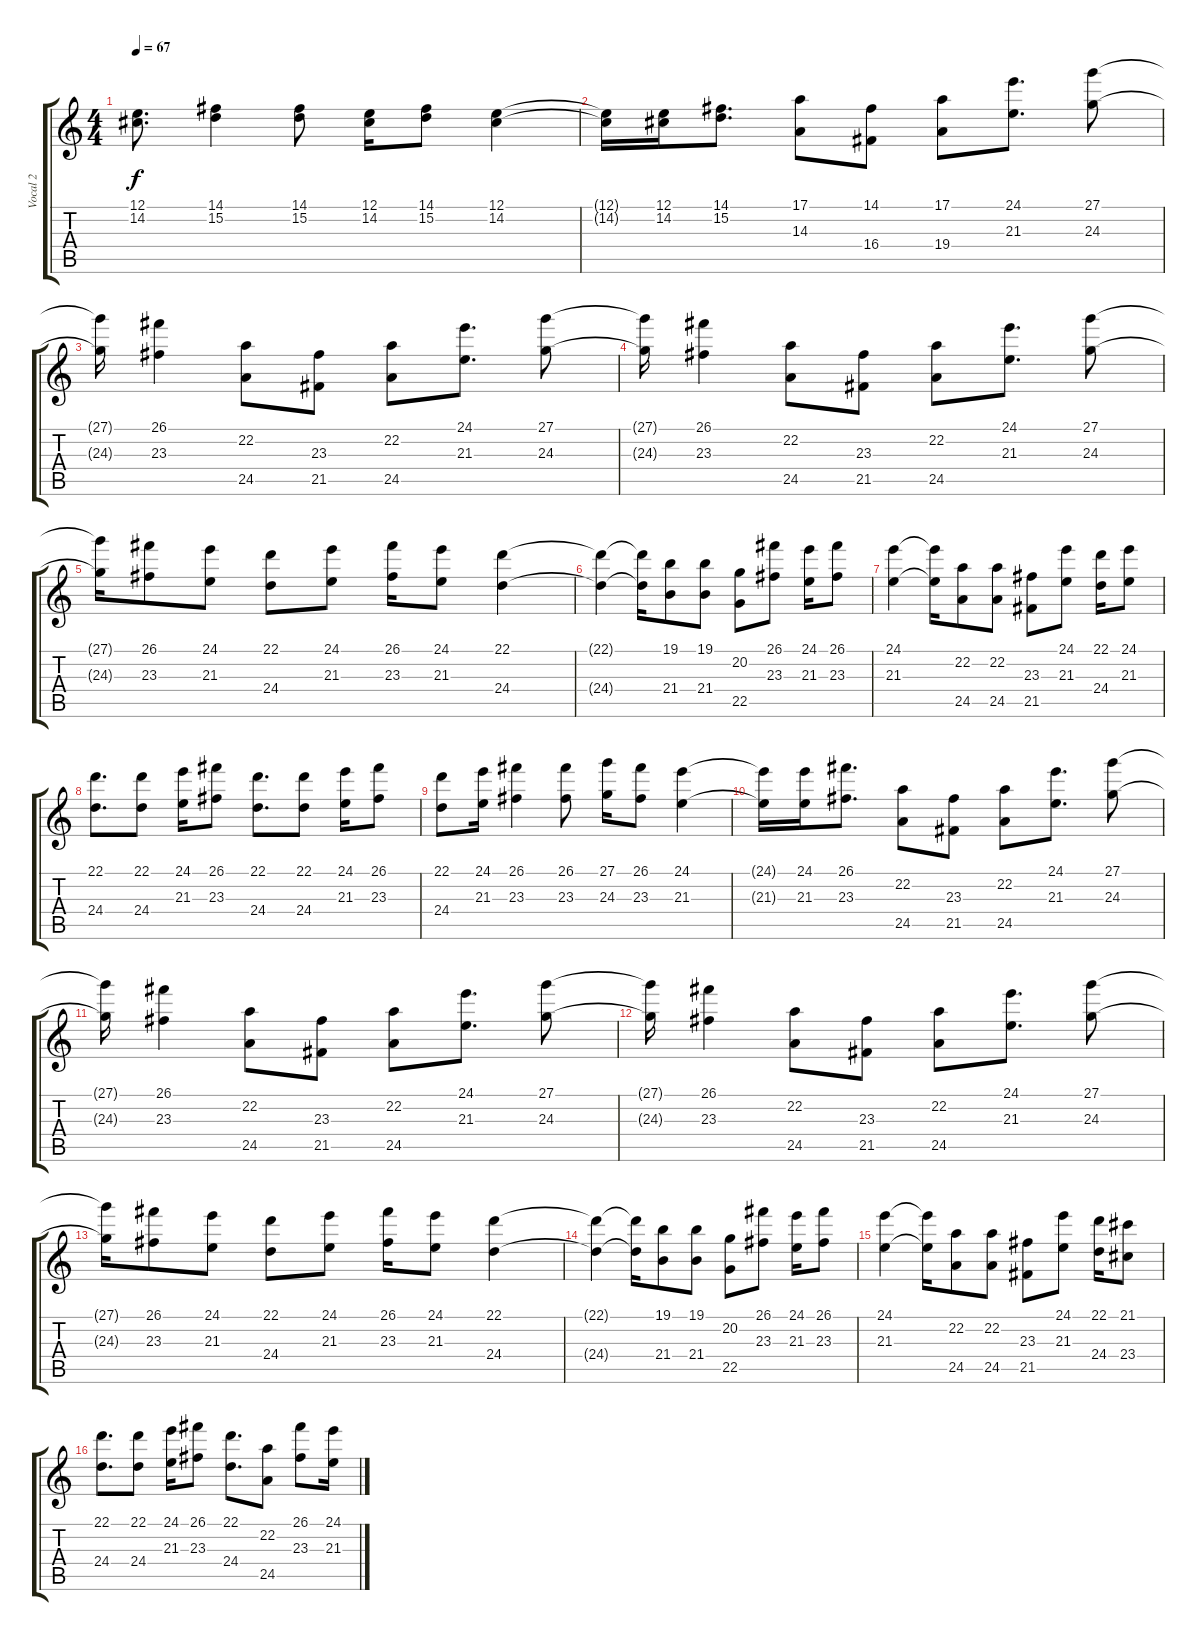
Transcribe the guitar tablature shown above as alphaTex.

\track ("Vocal 2" "Vocal 2") {instrument panflute}
\staff {score tabs}
\tuning (E4 B3 G3 D3 A2 E2) {hide}
\ts (4 4)
\tempo 67
\clef g2
\ks c
(12.1 14.2).8{d dy f} (14.1 15.2).4 (14.1 15.2).8 (12.1 14.2).16 (14.1 15.2).8 (12.1 14.2).4 |
(12.1{t} 14.2{t}).16 (12.1 14.2).16 (14.1 15.2).8{d} (17.1 14.3).8 (14.1 16.4).8 (17.1 19.4).8 (24.1 21.3).8{d} (27.1 24.3).8 |
(27.1{t} 24.3{t}).16 (26.1 23.3).4 (22.2 24.5).8 (23.3 21.5).8 (22.2 24.5).8 (24.1 21.3).8{d} (27.1 24.3).8 |
(27.1{t} 24.3{t}).16 (26.1 23.3).4 (22.2 24.5).8 (23.3 21.5).8 (22.2 24.5).8 (24.1 21.3).8{d} (27.1 24.3).8 |
(27.1{t} 24.3{t}).16 (26.1 23.3).8 (24.1 21.3).8 (22.1 24.4).8 (24.1 21.3).8 (26.1 23.3).16 (24.1 21.3).8 (22.1 24.4).4 |
(22.1{t} 24.4{t}).4 (22.1{t} 24.4{t}).16 (19.1 21.4).8 (19.1 21.4).8 (20.2 22.5).8 (26.1 23.3).8 (24.1 21.3).16 (26.1 23.3).8 |
(24.1 21.3).4 (24.1{t} 21.3{t}).16 (22.2 24.5).8 (22.2 24.5).8 (23.3 21.5).8 (24.1 21.3).8 (22.1 24.4).16 (24.1 21.3).8 |
(22.1 24.4).8{d} (22.1 24.4).8 (24.1 21.3).16 (26.1 23.3).8 (22.1 24.4).8{d} (22.1 24.4).8 (24.1 21.3).16 (26.1 23.3).8 |
(22.1 24.4).8 (24.1 21.3).16 (26.1 23.3).4 (26.1 23.3).8 (27.1 24.3).16 (26.1 23.3).8 (24.1 21.3).4 |
(24.1{t} 21.3{t}).16 (24.1 21.3).16 (26.1 23.3).8{d} (22.2 24.5).8 (23.3 21.5).8 (22.2 24.5).8 (24.1 21.3).8{d} (27.1 24.3).8 |
(27.1{t} 24.3{t}).16 (26.1 23.3).4 (22.2 24.5).8 (23.3 21.5).8 (22.2 24.5).8 (24.1 21.3).8{d} (27.1 24.3).8 |
(27.1{t} 24.3{t}).16 (26.1 23.3).4 (22.2 24.5).8 (23.3 21.5).8 (22.2 24.5).8 (24.1 21.3).8{d} (27.1 24.3).8 |
(27.1{t} 24.3{t}).16 (26.1 23.3).8 (24.1 21.3).8 (22.1 24.4).8 (24.1 21.3).8 (26.1 23.3).16 (24.1 21.3).8 (22.1 24.4).4 |
(22.1{t} 24.4{t}).4 (22.1{t} 24.4{t}).16 (19.1 21.4).8 (19.1 21.4).8 (20.2 22.5).8 (26.1 23.3).8 (24.1 21.3).16 (26.1 23.3).8 |
(24.1 21.3).4 (24.1{t} 21.3{t}).16 (22.2 24.5).8 (22.2 24.5).8 (23.3 21.5).8 (24.1 21.3).8 (22.1 24.4).16 (21.1 23.4).8 |
(22.1 24.4).8{d} (22.1 24.4).8 (24.1 21.3).16 (26.1 23.3).8 (22.1 24.4).8{d} (22.2 24.5).8 (26.1 23.3).8 (24.1 21.3).16
